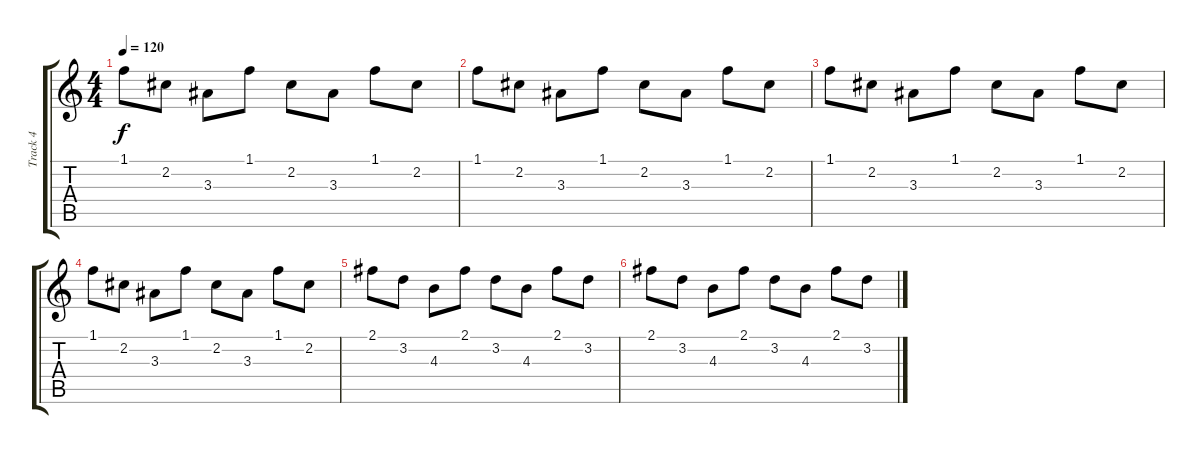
\track ("Track 4" "Track 4") {instrument electricbassfinger}
\staff {score tabs}
\tuning (E4 B3 G3 D3 A2 E2) {hide}
\ts (4 4)
\tempo 120
\clef g2
\ks c
1.1.8{dy f} 2.2.8 3.3.8 1.1.8 2.2.8 3.3.8 1.1.8 2.2.8 |
1.1.8 2.2.8 3.3.8 1.1.8 2.2.8 3.3.8 1.1.8 2.2.8 |
1.1.8 2.2.8 3.3.8 1.1.8 2.2.8 3.3.8 1.1.8 2.2.8 |
1.1.8 2.2.8 3.3.8 1.1.8 2.2.8 3.3.8 1.1.8 2.2.8 |
2.1.8 3.2.8 4.3.8 2.1.8 3.2.8 4.3.8 2.1.8 3.2.8 |
2.1.8 3.2.8 4.3.8 2.1.8 3.2.8 4.3.8 2.1.8 3.2.8
